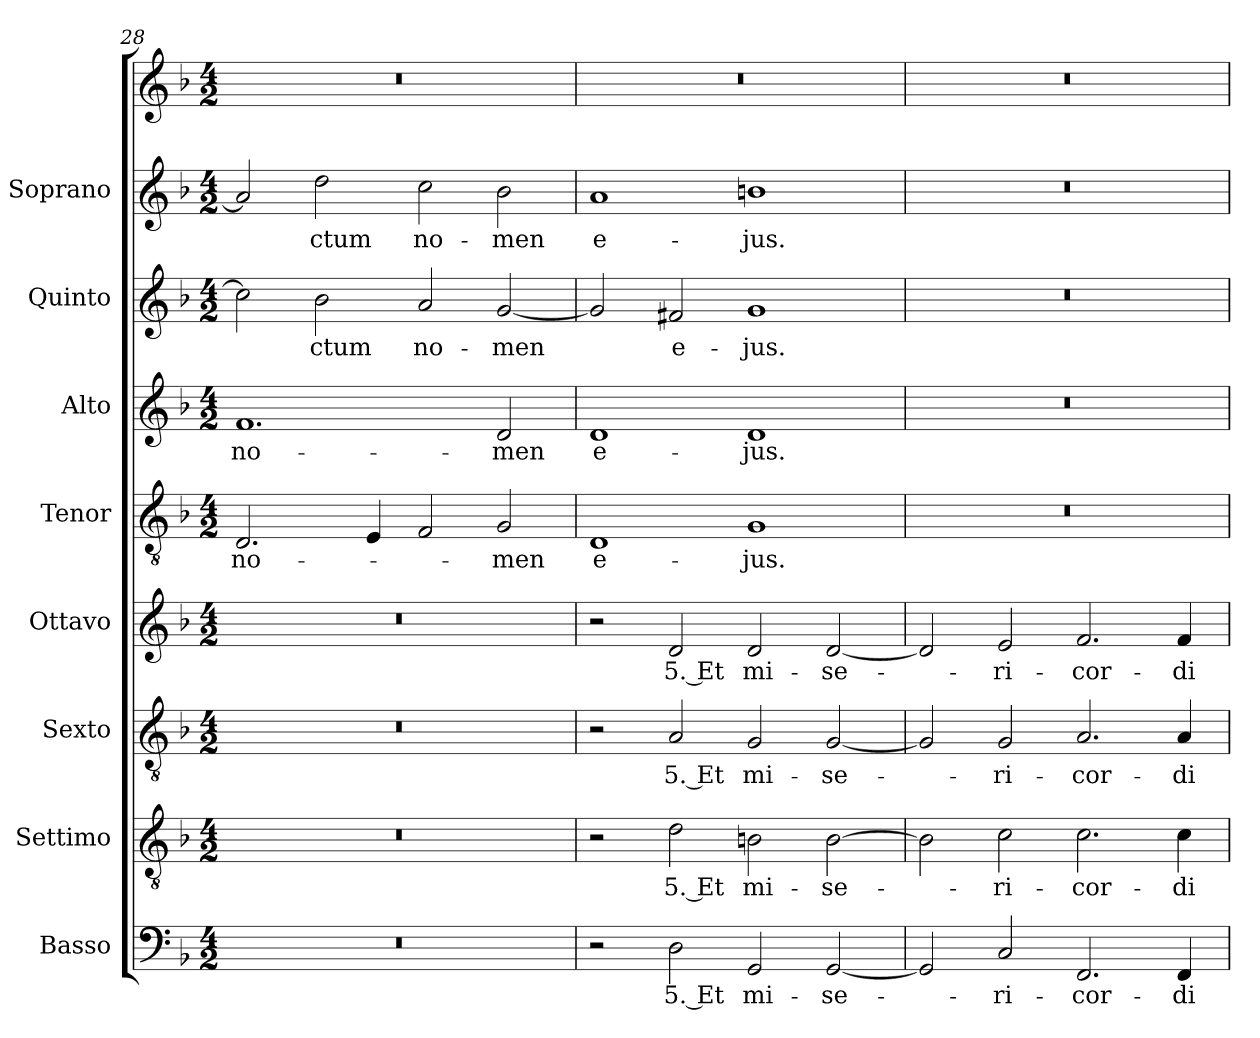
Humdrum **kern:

**kern	**text	**kern	**text	**kern	**text	**kern	**text	**kern	**text	**kern	**text	**kern	**text	**kern	**text	**kern
*part9	*part9	*part8	*part8	*part7	*part7	*part6	*part6	*part5	*part5	*part4	*part4	*part3	*part3	*part2	*part2	*part1
*staff9	*staff9	*staff8	*staff8	*staff7	*staff7	*staff6	*staff6	*staff5	*staff5	*staff4	*staff4	*staff3	*staff3	*staff2	*staff2	*staff1
*I"Basso	*	*I"Settimo	*	*I"Sexto	*	*I"Ottavo	*	*I"Tenor	*	*I"Alto	*	*I"Quinto	*	*I"Soprano	*	*
*I'B.	*	*I'St.	*	*	*	*I'Ot.	*	*I'T.	*	*I'A.	*	*I'Q.	*	*I'S.	*	*
*clefF4	*	*clefGv2	*	*clefGv2	*	*clefG2	*	*clefGv2	*	*clefG2	*	*clefG2	*	*clefG2	*	*clefG2
*	*	*ITrd7c12	*	*ITrd7c12	*	*	*	*ITrd7c12	*	*	*	*	*	*	*	*
*k[b-]	*	*k[b-]	*	*k[b-]	*	*k[b-]	*	*k[b-]	*	*k[b-]	*	*k[b-]	*	*k[b-]	*	*k[b-]
*F:	*	*F:	*	*F:	*	*F:	*	*F:	*	*F:	*	*F:	*	*F:	*	*F:
*M4/2	*	*M4/2	*	*M4/2	*	*M4/2	*	*M4/2	*	*M4/2	*	*M4/2	*	*M4/2	*	*M4/2
=28	=28	=28	=28	=28	=28	=28	=28	=28	=28	=28	=28	=28	=28	=28	=28	=28
!LO:N:vis=1	!	!LO:N:vis=1	!	!LO:N:vis=1	!	!LO:N:vis=1	!	!	!	!	!	!	!	!	!	!
!	!	!	!	!	!	!	!	!	!LO:LY:b:color=#000000	!	!	!	!	!	!	!
!	!	!	!	!	!	!	!	!	!	!	!LO:LY:b:color=#000000	!	!	!	!	!LO:N:vis=1
0r	.	0r	.	0r	.	0r	.	2.DDi/	no-	1.fi	no-	2cci\]	.	2ai/]	.	0r
!	!	!	!	!	!	!	!	!	!	!	!	!	!LO:LY:b:color=#000000	!	!	!
!	!	!	!	!	!	!	!	!	!	!	!	!	!	!	!LO:LY:b:color=#000000	!
.	.	.	.	.	.	.	.	.	.	.	.	2b-i\	-ctum	2ddi\	-ctum	.
.	.	.	.	.	.	.	.	4EEi/	.	.	.	.	.	.	.	.
!	!	!	!	!	!	!	!	!	!	!	!	!	!LO:LY:b:color=#000000	!	!	!
!	!	!	!	!	!	!	!	!	!	!	!	!	!	!	!LO:LY:b:color=#000000	!
.	.	.	.	.	.	.	.	2FFi/	.	.	.	2ai/	no-	2cci\	no-	.
!	!	!	!	!	!	!	!	!	!LO:LY:b:color=#000000	!	!	!	!	!	!	!
!	!	!	!	!	!	!	!	!	!	!	!LO:LY:b:color=#000000	!	!	!	!	!
!	!	!	!	!	!	!	!	!	!	!	!	!	!LO:LY:b:color=#000000	!	!	!
!	!	!	!	!	!	!	!	!	!	!	!	!	!	!	!LO:LY:b:color=#000000	!
.	.	.	.	.	.	.	.	2GGi/	-men	2di/	-men	[2gi/	-men	2b-i\	-men	.
=29	=29	=29	=29	=29	=29	=29	=29	=29	=29	=29	=29	=29	=29	=29	=29	=29
!	!	!	!	!	!	!	!	!	!LO:LY:b:color=#000000	!	!	!	!	!	!	!
!	!	!	!	!	!	!	!	!	!	!	!LO:LY:b:color=#000000	!	!	!	!	!
!	!	!	!	!	!	!	!	!	!	!	!	!	!	!	!LO:LY:b:color=#000000	!LO:N:vis=1
2r	.	2r	.	2r	.	2r	.	1DDi	e-	1di	e-	2gi/]	.	1ai	e-	0r
!	!LO:LY:b:color=#000000	!	!	!	!	!	!	!	!	!	!	!	!	!	!	!
!	!	!	!LO:LY:b:color=#000000	!	!	!	!	!	!	!	!	!	!	!	!	!
!	!	!	!	!	!LO:LY:b:color=#000000	!	!	!	!	!	!	!	!	!	!	!
!	!	!	!	!	!	!	!LO:LY:b:color=#000000	!	!	!	!	!	!	!	!	!
!	!	!	!	!	!	!	!	!	!	!	!	!	!LO:LY:b:color=#000000	!	!	!
2Di\	5. Et	2Di\	5. Et	2AAi/	5. Et	2di/	5. Et	.	.	.	.	2f#Xi/	e-	.	.	.
!	!LO:LY:b:color=#000000	!	!	!	!	!	!	!	!	!	!	!	!	!	!	!
!	!	!	!LO:LY:b:color=#000000	!	!	!	!	!	!	!	!	!	!	!	!	!
!	!	!	!	!	!LO:LY:b:color=#000000	!	!	!	!	!	!	!	!	!	!	!
!	!	!	!	!	!	!	!LO:LY:b:color=#000000	!	!	!	!	!	!	!	!	!
!	!	!	!	!	!	!	!	!	!LO:LY:b:color=#000000	!	!	!	!	!	!	!
!	!	!	!	!	!	!	!	!	!	!	!LO:LY:b:color=#000000	!	!	!	!	!
!	!	!	!	!	!	!	!	!	!	!	!	!	!LO:LY:b:color=#000000	!	!	!
!	!	!	!	!	!	!	!	!	!	!	!	!	!	!	!LO:LY:b:color=#000000	!
2GGi/	mi-	2BBni\	mi-	2GGi/	mi-	2di/	mi-	1GGi	-jus.	1di	-jus.	1gi	-jus.	1bni	-jus.	.
!	!LO:LY:b:color=#000000	!	!	!	!	!	!	!	!	!	!	!	!	!	!	!
!	!	!	!LO:LY:b:color=#000000	!	!	!	!	!	!	!	!	!	!	!	!	!
!	!	!	!	!	!LO:LY:b:color=#000000	!	!	!	!	!	!	!	!	!	!	!
!	!	!	!	!	!	!	!LO:LY:b:color=#000000	!	!	!	!	!	!	!	!	!
[2GGi/	-se-	[2BBi\	-se-	[2GGi/	-se-	[2di/	-se-	.	.	.	.	.	.	.	.	.
=30	=30	=30	=30	=30	=30	=30	=30	=30	=30	=30	=30	=30	=30	=30	=30	=30
!	!	!	!	!	!	!	!	!LO:N:vis=1	!	!LO:N:vis=1	!	!LO:N:vis=1	!	!LO:N:vis=1	!	!LO:N:vis=1
2GGi/]	.	2BBi\]	.	2GGi/]	.	2di/]	.	0r	.	0r	.	0r	.	0r	.	0r
!	!LO:LY:b:color=#000000	!	!	!	!	!	!	!	!	!	!	!	!	!	!	!
!	!	!	!LO:LY:b:color=#000000	!	!	!	!	!	!	!	!	!	!	!	!	!
!	!	!	!	!	!LO:LY:b:color=#000000	!	!	!	!	!	!	!	!	!	!	!
!	!	!	!	!	!	!	!LO:LY:b:color=#000000	!	!	!	!	!	!	!	!	!
2Ci/	-ri-	2Ci\	-ri-	2GGi/	-ri-	2ei/	-ri-	.	.	.	.	.	.	.	.	.
!	!LO:LY:b:color=#000000	!	!	!	!	!	!	!	!	!	!	!	!	!	!	!
!	!	!	!LO:LY:b:color=#000000	!	!	!	!	!	!	!	!	!	!	!	!	!
!	!	!	!	!	!LO:LY:b:color=#000000	!	!	!	!	!	!	!	!	!	!	!
!	!	!	!	!	!	!	!LO:LY:b:color=#000000	!	!	!	!	!	!	!	!	!
2.FFi/	-cor-	2.Ci\	-cor-	2.AAi/	-cor-	2.fi/	-cor-	.	.	.	.	.	.	.	.	.
!	!LO:LY:b:color=#000000	!	!	!	!	!	!	!	!	!	!	!	!	!	!	!
!	!	!	!LO:LY:b:color=#000000	!	!	!	!	!	!	!	!	!	!	!	!	!
!	!	!	!	!	!LO:LY:b:color=#000000	!	!	!	!	!	!	!	!	!	!	!
!	!	!	!	!	!	!	!LO:LY:b:color=#000000	!	!	!	!	!	!	!	!	!
4FFi/	-di-	4Ci\	-di-	4AAi/	-di-	4fi/	-di-	.	.	.	.	.	.	.	.	.
=	=	=	=	=	=	=	=	=	=	=	=	=	=	=	=	=
*-	*-	*-	*-	*-	*-	*-	*-	*-	*-	*-	*-	*-	*-	*-	*-	*-
